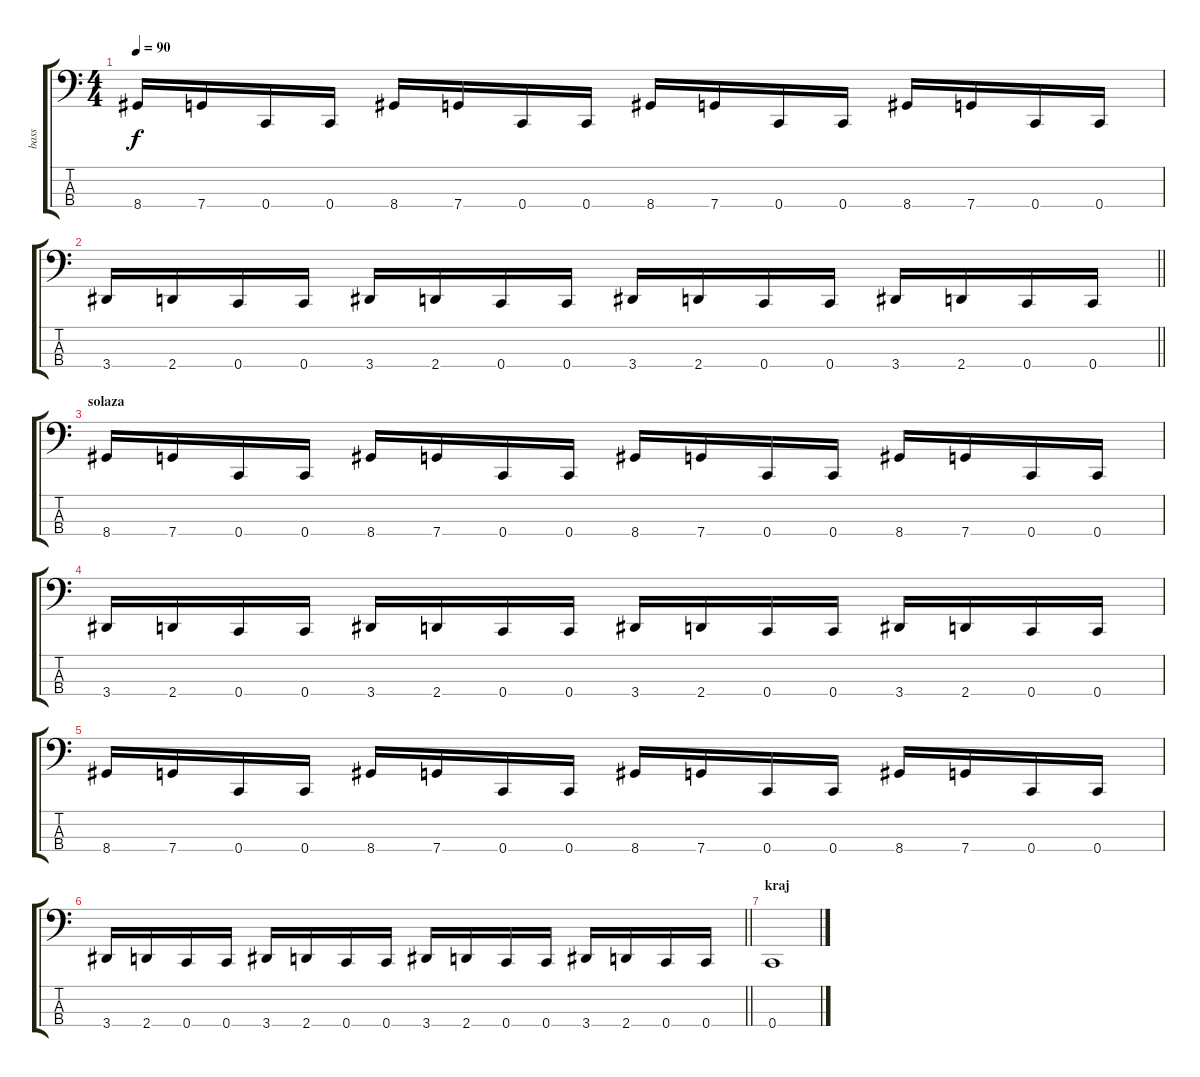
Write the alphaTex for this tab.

\track ("bass" "bass") {instrument electricbasspick}
\staff {score tabs}
\tuning (F2 C2 G1 C1) {hide}
\ts (4 4)
\tempo 90
\clef f4
\ks c
8.4.16{dy f} 7.4.16 0.4.16 0.4.16 8.4.16 7.4.16 0.4.16 0.4.16 8.4.16 7.4.16 0.4.16 0.4.16 8.4.16 7.4.16 0.4.16 0.4.16 |
\barLineRight lightlight
3.4.16 2.4.16 0.4.16 0.4.16 3.4.16 2.4.16 0.4.16 0.4.16 3.4.16 2.4.16 0.4.16 0.4.16 3.4.16 2.4.16 0.4.16 0.4.16 |
\section ("" "solaza")
8.4.16 7.4.16 0.4.16 0.4.16 8.4.16 7.4.16 0.4.16 0.4.16 8.4.16 7.4.16 0.4.16 0.4.16 8.4.16 7.4.16 0.4.16 0.4.16 |
3.4.16 2.4.16 0.4.16 0.4.16 3.4.16 2.4.16 0.4.16 0.4.16 3.4.16 2.4.16 0.4.16 0.4.16 3.4.16 2.4.16 0.4.16 0.4.16 |
8.4.16 7.4.16 0.4.16 0.4.16 8.4.16 7.4.16 0.4.16 0.4.16 8.4.16 7.4.16 0.4.16 0.4.16 8.4.16 7.4.16 0.4.16 0.4.16 |
\barLineRight lightlight
3.4.16 2.4.16 0.4.16 0.4.16 3.4.16 2.4.16 0.4.16 0.4.16 3.4.16 2.4.16 0.4.16 0.4.16 3.4.16 2.4.16 0.4.16 0.4.16 |
\section ("" "kraj")
0.4.1
